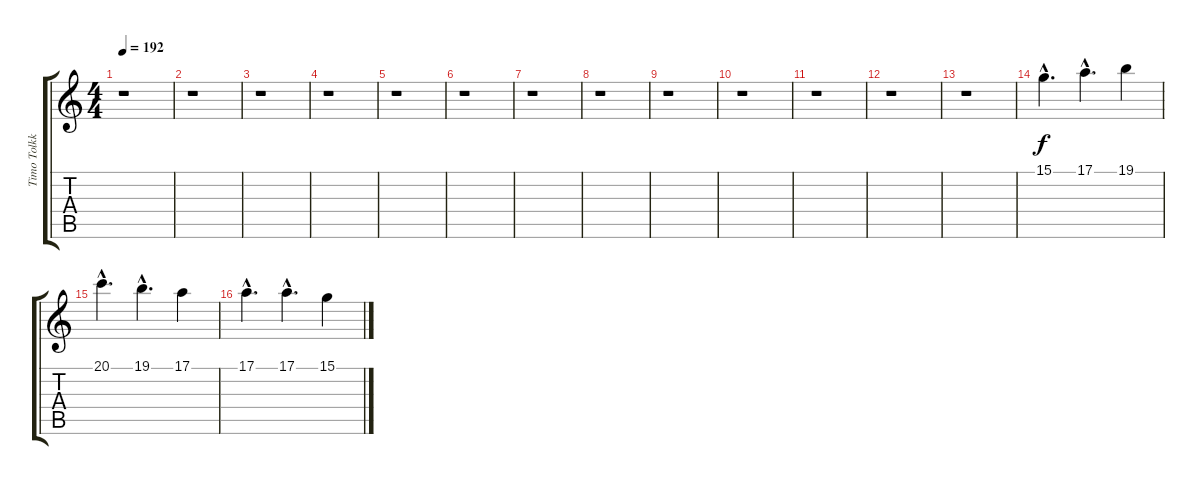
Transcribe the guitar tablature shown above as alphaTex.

\track ("Timo Tolkki" "Timo Tolkk") {instrument flute}
\staff {score tabs}
\tuning (E4 B3 G3 D3 A2 E2) {hide}
\ts (4 4)
\tempo 192
\clef g2
\ks c
r.1{dy f} |
r.1 |
r.1 |
r.1 |
r.1 |
r.1 |
r.1 |
r.1 |
r.1 |
r.1 |
r.1 |
r.1 |
r.1 |
15.1{hac}.4{d} 17.1{hac}.4{d} 19.1.4 |
20.1{hac}.4{d} 19.1{hac}.4{d} 17.1.4 |
17.1{hac}.4{d} 17.1{hac}.4{d} 15.1.4
